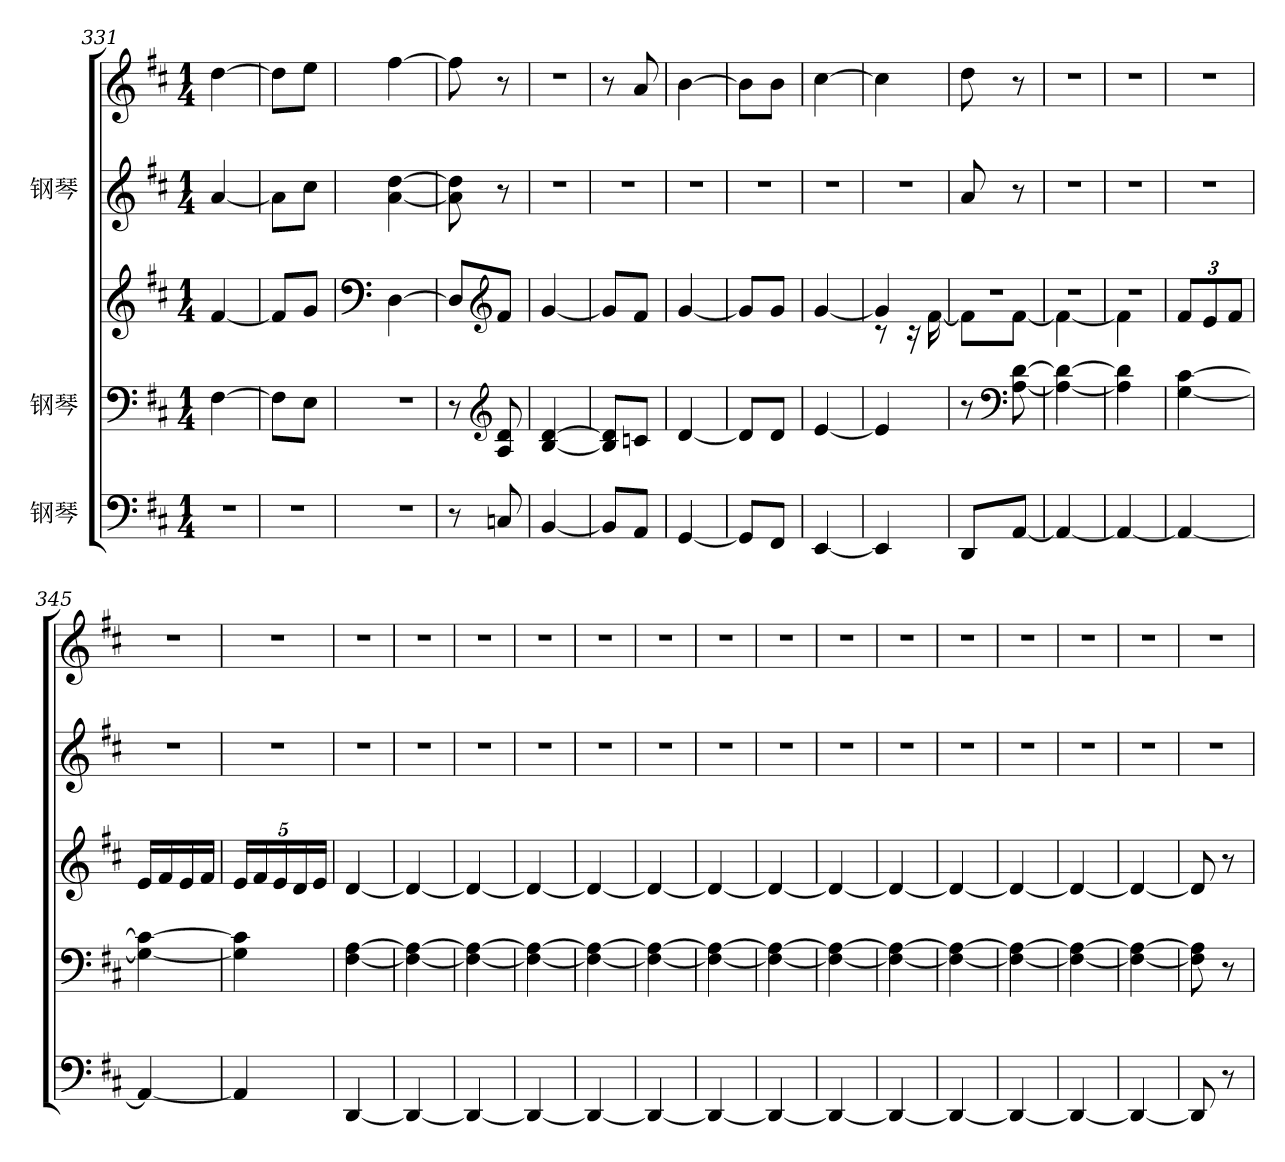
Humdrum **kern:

**kern	**kern	**kern	**kern	**kern
*part3	*part2	*part2	*part1	*part1
*staff5	*staff4	*staff3	*staff2	*staff1
*I"钢琴	*I"钢琴	*	*I"钢琴	*
*clefF4	*clefF4	*clefG2	*clefG2	*clefG2
*k[f#c#]	*k[f#c#]	*k[f#c#]	*k[f#c#]	*k[f#c#]
*M1/4	*M1/4	*M1/4	*M1/4	*M1/4
=331	=331	=331	=331	=331
4r	[4F#\	[4f#/	[4a/	[4dd\
=332	=332	=332	=332	=332
4r	8F#\L]	8f#/L]	8a\L]	8dd\L]
.	8E\J	8g/J	8cc#\J	8ee\J
=333	=333	=333	=333	=333
*	*	*clefF4	*	*
4r	4r	[4D\	[4a\ [4dd\	[4ff#\
!!LO:LB:g=z
=334	=334	=334	=334	=334
8r	8r	8D/L]	8a\] 8dd\]	8ff#\]
*	*clefG2	*clefG2	*	*
8Cn/	8A/ 8d/	8f#/J	8r	8r
=335	=335	=335	=335	=335
[4BB/	[4B/ [4d/	[4g/	4r	4r
=336	=336	=336	=336	=336
8BB/L]	8B/] 8d/]L	8g/L]	4r	8r
8AA/J	8cn/J	8f#/J	.	8a/
=337	=337	=337	=337	=337
[4GG/	[4d/	[4g/	4r	[4b\
=338	=338	=338	=338	=338
8GG/L]	8d/L]	8g/L]	4r	8b\L]
8FF#/J	8d/J	8g/J	.	8b\J
=339	=339	=339	=339	=339
[4EE/	[4e/	[4g/	4r	[4cc#\
=340	=340	=340	=340	=340
*	*	*^	*	*
4EE/]	4e/]	4g/]	8r	4r	4cc#\]
.	.	.	16r	.	.
.	.	.	[16f#\	.	.
=341	=341	=341	=341	=341	=341
8DD/L	8r	4r	8f#\L]	8a/	8dd\
*	*clefF4	*	*	*	*
[8AA/J	[8A\ [8d\	.	[8f#\J	8r	8r
=342	=342	=342	=342	=342	=342
4AA/_	4A\_ 4d\_	4r	4f#\_	4r	4r
=343	=343	=343	=343	=343	=343
4AA/_	4A\] 4d\]	4r	4f#\]	4r	4r
*	*	*v	*v	*	*
=344	=344	=344	=344	=344
*	*	*Xbrackettup	*	*
4AA/_	[4G\ [4c#\	12f#/L	4r	4r
.	.	12e/	.	.
.	.	12f#/J	.	.
!!LO:PB:g=z
=345	=345	=345	=345	=345
4AA/_	4G\_ 4c#\_	16e/LL	4r	4r
.	.	16f#/	.	.
.	.	16e/	.	.
.	.	16f#/JJ	.	.
=346	=346	=346	=346	=346
4AA/]	4G\] 4c#\]	20e/LL	4r	4r
.	.	20f#/	.	.
.	.	20e/	.	.
.	.	20d/	.	.
.	.	20e/JJ	.	.
=347	=347	=347	=347	=347
[4DD/	[4F#\ [4A\	[4d/	4r	4r
=348	=348	=348	=348	=348
4DD/_	4F#\_ 4A\_	4d/_	4r	4r
=349	=349	=349	=349	=349
4DD/_	4F#\_ 4A\_	4d/_	4r	4r
=350	=350	=350	=350	=350
4DD/_	4F#\_ 4A\_	4d/_	4r	4r
=351	=351	=351	=351	=351
4DD/_	4F#\_ 4A\_	4d/_	4r	4r
=352	=352	=352	=352	=352
4DD/_	4F#\_ 4A\_	4d/_	4r	4r
=353	=353	=353	=353	=353
4DD/_	4F#\_ 4A\_	4d/_	4r	4r
=354	=354	=354	=354	=354
4DD/_	4F#\_ 4A\_	4d/_	4r	4r
=355	=355	=355	=355	=355
4DD/_	4F#\_ 4A\_	4d/_	4r	4r
=356	=356	=356	=356	=356
4DD/_	4F#\_ 4A\_	4d/_	4r	4r
=357	=357	=357	=357	=357
4DD/_	4F#\_ 4A\_	4d/_	4r	4r
=358	=358	=358	=358	=358
4DD/_	4F#\_ 4A\_	4d/_	4r	4r
!!LO:LB:g=z
=359	=359	=359	=359	=359
4DD/_	4F#\_ 4A\_	4d/_	4r	4r
=360	=360	=360	=360	=360
4DD/_	4F#\_ 4A\_	4d/_	4r	4r
=361	=361	=361	=361	=361
8DD/]	8F#\] 8A\]	8d/]	4r	4r
8r	8r	8r	.	.
=	=	=	=	=
*-	*-	*-	*-	*-
